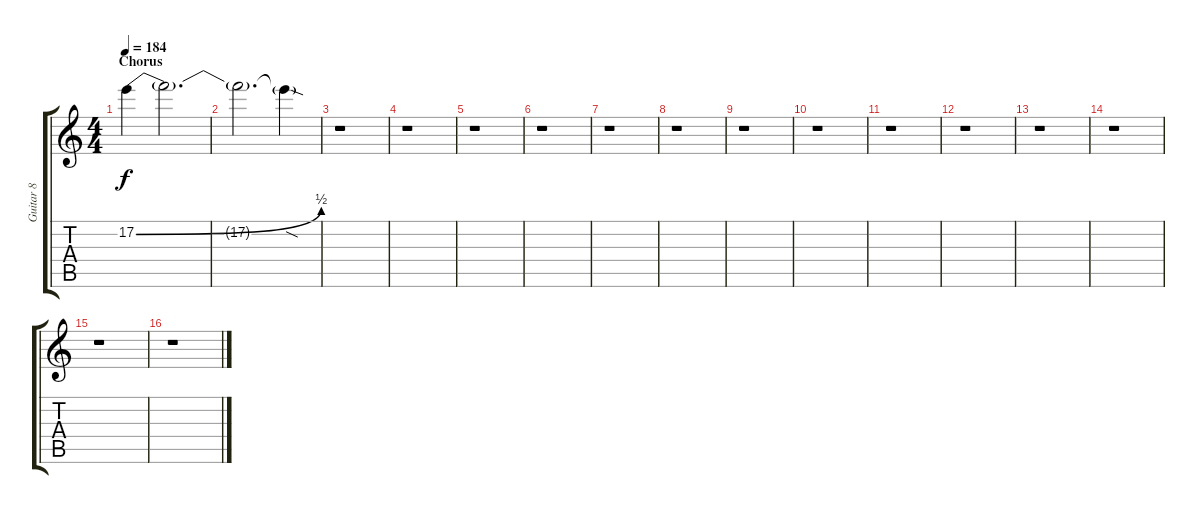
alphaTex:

\track ("Guitar 8" "Guitar 8") {instrument distortionguitar}
\staff {score tabs}
\tuning (E4 B3 G3 D3 A2 D2) {hide}
\ts (4 4)
\section ("" "Chorus")
\tempo 184
\clef g2
\ks c
17.2{be (bend 0 0 60 2)}.4{dy f} 17.2{t}.2{d} |
17.2{t}.2{d} 17.2{sod t}.4 |
r.1 |
r.1 |
r.1 |
r.1 |
r.1 |
r.1 |
r.1 |
r.1 |
r.1 |
r.1 |
r.1 |
r.1 |
r.1 |
r.1
